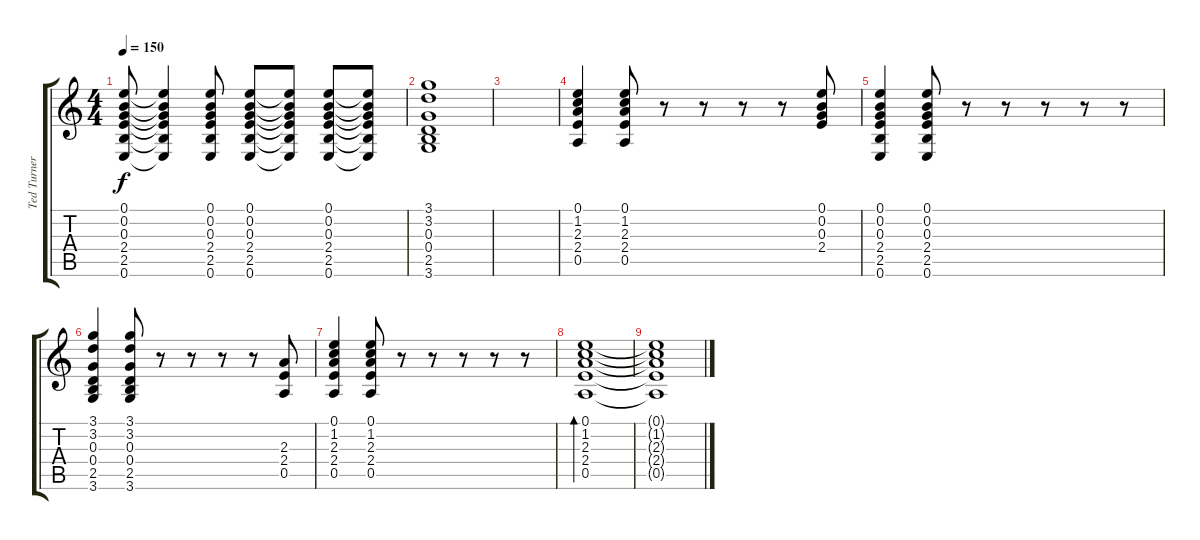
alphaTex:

\track ("Ted Turner (rhytm guitar)" "Ted Turner") {instrument electricguitarclean}
\staff {score tabs}
\tuning (E4 B3 G3 D3 A2 E2) {hide}
\ts (4 4)
\tempo 150
\clef g2
\ks c
(0.1 0.2 0.3 2.4 2.5 0.6).8{dy f} (0.1{t} 0.2{t} 0.3{t} 2.4{t} 2.5{t} 0.6{t}).4 (0.1 0.2 0.3 2.4 2.5 0.6).8 (0.1 0.2 0.3 2.4 2.5 0.6).8 (0.1{t} 0.2{t} 0.3{t} 2.4{t} 2.5{t} 0.6{t}).8 (0.1 0.2 0.3 2.4 2.5 0.6).8 (0.1{t} 0.2{t} 0.3{t} 2.4{t} 2.5{t} 0.6{t}).8 |
(3.1 3.2 0.3 0.4 2.5 3.6).1 |
|
(0.1 1.2 2.3 2.4 0.5).4 (0.1 1.2 2.3 2.4 0.5).8 r.8 r.8 r.8 r.8 (0.1 0.2 0.3 2.4).8 |
(0.1 0.2 0.3 2.4 2.5 0.6).4 (0.1 0.2 0.3 2.4 2.5 0.6).8 r.8 r.8 r.8 r.8 r.8 |
(3.1 3.2 0.3 0.4 2.5 3.6).4 (3.1 3.2 0.3 0.4 2.5 3.6).8 r.8 r.8 r.8 r.8 (2.3 2.4 0.5).8 |
(0.1 1.2 2.3 2.4 0.5).4 (0.1 1.2 2.3 2.4 0.5).8 r.8 r.8 r.8 r.8 r.8 |
(0.1 1.2 2.3 2.4 0.5).1{bd 480} |
(0.1{t} 1.2{t} 2.3{t} 2.4{t} 0.5{t}).1
